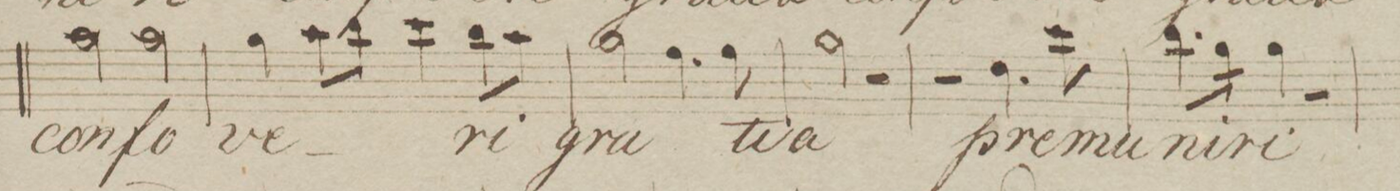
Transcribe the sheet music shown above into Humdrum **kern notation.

**kern	**text
*I"Bas.	*
*clefF4	*
*k[b-e-]	*
*met(c)	*
*M4/4	*
2c\	con-
2c\	-fo-
=86	=86
4B-\	-ve-
8c\L	.
8d\J	.
4e-\	.
8d\L	-ri
8c\J	.
=87	=87
2B-\	gra-
4.A\	.
8A\	-ti-
=88	=88
2B-\	-a
2r	.
=89	=89
2r	.
4.F\	pre-
8e-\	-mu-
=90	=90
8.d\L	-ni-
16B-\Jk	.
4B-\	-ri
2r	.
=91	=91
*-	*-
